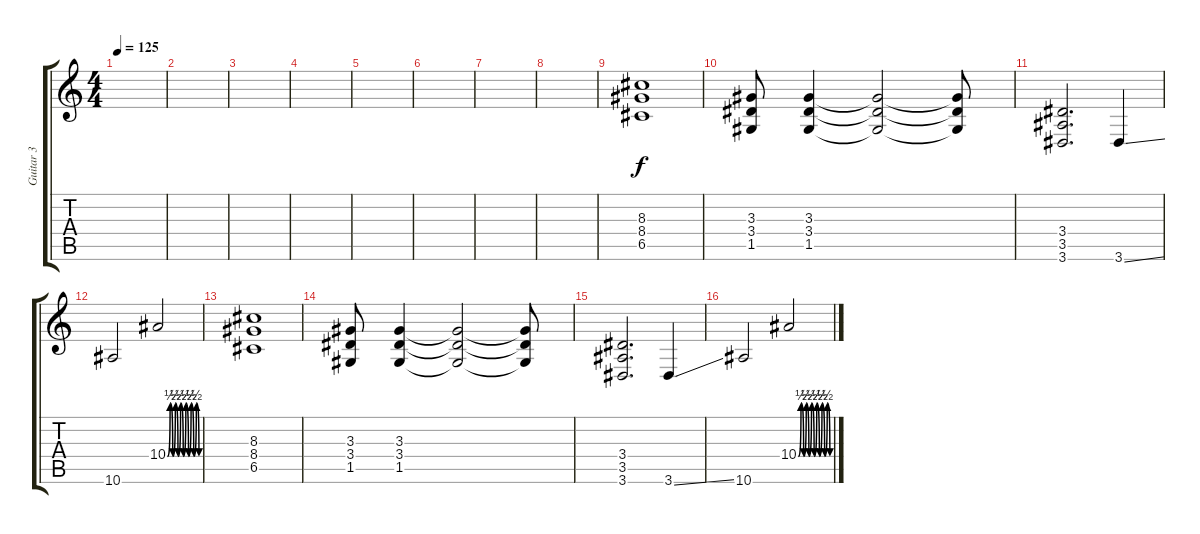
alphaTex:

\track ("Guitar 3" "Guitar 3") {instrument distortionguitar}
\staff {score tabs}
\tuning (D4 A3 F3 C3 G2 C2) {hide}
\ts (4 4)
\tempo 125
\clef g2
\ks c
|
|
|
|
|
|
|
|
(8.3 8.4 6.5).1 |
(3.3 3.4 1.5).8 (3.3 3.4 1.5).4 (3.3{t} 3.4{t} 1.5{t}).2 (3.3{t} 3.4{t} 1.5{t}).8 |
(3.4 3.5 3.6).2{d} 3.6{ss}.4 |
10.6.2 10.4{be (custom 0 0 5 2 10 0 15 2 20 0 25 2 30 0 35 2 40 0 45 2 50 0 55 2 60 0)}.2 |
(8.3 8.4 6.5).1 |
(3.3 3.4 1.5).8 (3.3 3.4 1.5).4 (3.3{t} 3.4{t} 1.5{t}).2 (3.3{t} 3.4{t} 1.5{t}).8 |
(3.4 3.5 3.6).2{d} 3.6{ss}.4 |
10.6.2 10.4{be (custom 0 0 5 2 10 0 15 2 20 0 25 2 30 0 35 2 40 0 45 2 50 0 55 2 60 0)}.2
